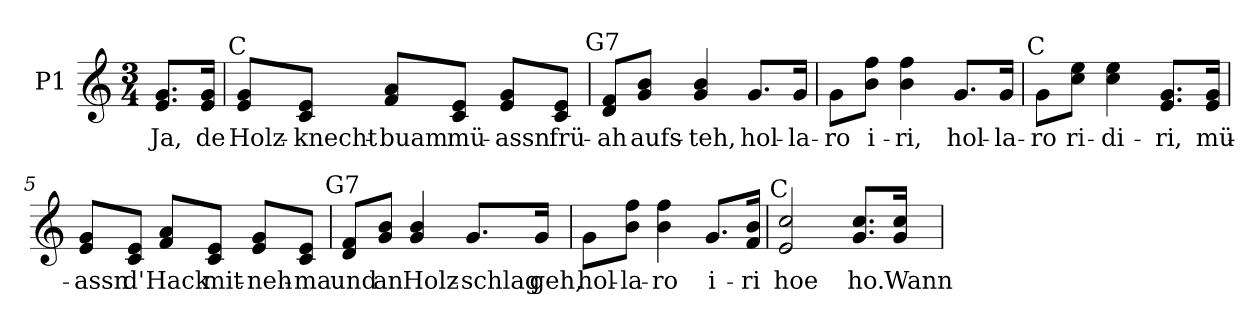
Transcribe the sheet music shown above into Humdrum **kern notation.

**kern	**text
*part1	*part1
*staff1	*staff1
*I"P1	*
!!LO:PB:g=z
*clefG2	*
*k[]	*
*C:	*
*M3/4	*
=	=
!	!LO:LY:b:color=#000000
8.ei/ 8.giL	Ja,
!	!LO:LY:b:color=#000000
16ei/ 16giJk	de
=1	=1
!LO:TX:a:cj:t=C	!
!	!LO:LY:b:color=#000000
8ei/ 8giL	Holz-
!	!LO:LY:b:color=#000000
8ci/ 8eiJ	-knecht-
!	!LO:LY:b:color=#000000
8fi/ 8aiL	-buam
!	!LO:LY:b:color=#000000
8ci/ 8eiJ	mü-
!	!LO:LY:b:color=#000000
8ei/ 8giL	-assn
!	!LO:LY:b:color=#000000
8ci/ 8eiJ	frü-
=2	=2
!LO:TX:a:cj:t=G7	!
!	!LO:LY:b:color=#000000
8di/ 8fiL	-ah
!	!LO:LY:b:color=#000000
8gi/ 8biJ	aufs-
!	!LO:LY:b:color=#000000
4gi/ 4bi	-teh,
!	!LO:LY:b:color=#000000
8.gi/L	hol-
!	!LO:LY:b:color=#000000
16gi/Jk	-la-
=3	=3
!	!LO:LY:b:color=#000000
8gi\L	-ro
!	!LO:LY:b:color=#000000
8bi\ 8ffiJ	i-
!	!LO:LY:b:color=#000000
4bi\ 4ffi	-ri,
!	!LO:LY:b:color=#000000
8.gi/L	hol-
!	!LO:LY:b:color=#000000
16gi/Jk	-la-
=4	=4
!LO:TX:a:cj:t=C	!
!	!LO:LY:b:color=#000000
8gi\L	-ro
!	!LO:LY:b:color=#000000
8cci\ 8eeiJ	ri-
!	!LO:LY:b:color=#000000
4cci\ 4eei	-di-
!	!LO:LY:b:color=#000000
8.ei/ 8.giL	-ri,
!	!LO:LY:b:color=#000000
16ei/ 16giJk	mü-
!!LO:LB:g=z
=5	=5
!	!LO:LY:b:color=#000000
8ei/ 8giL	-assn
!	!LO:LY:b:color=#000000
8ci/ 8eiJ	d'
!	!LO:LY:b:color=#000000
8fi/ 8aiL	Hack
!	!LO:LY:b:color=#000000
8ci/ 8eiJ	mit-
!	!LO:LY:b:color=#000000
8ei/ 8giL	-neh-
!	!LO:LY:b:color=#000000
8ci/ 8eiJ	-ma
=6	=6
!LO:TX:a:cj:t=G7	!
!	!LO:LY:b:color=#000000
8di/ 8fiL	und
!	!LO:LY:b:color=#000000
8gi/ 8biJ	an
!	!LO:LY:b:color=#000000
4gi/ 4bi	Holz-
!	!LO:LY:b:color=#000000
8.gi/L	-schlag
!	!LO:LY:b:color=#000000
16gi/Jk	geh,
=7	=7
!	!LO:LY:b:color=#000000
8gi\L	hol-
!	!LO:LY:b:color=#000000
8bi\ 8ffiJ	-la-
!	!LO:LY:b:color=#000000
4bi\ 4ffi	-ro
!	!LO:LY:b:color=#000000
8.gi/L	i-
!	!LO:LY:b:color=#000000
16fi/ 16biJk	-ri
=8	=8
!LO:TX:a:cj:t=C	!
!	!LO:LY:b:color=#000000
2ei/ 2cci	hoe
!	!LO:LY:b:color=#000000
8.gi/ 8.cciL	ho.
!	!LO:LY:b:color=#000000
16gi/ 16cciJk	Wann
=	=
*-	*-
